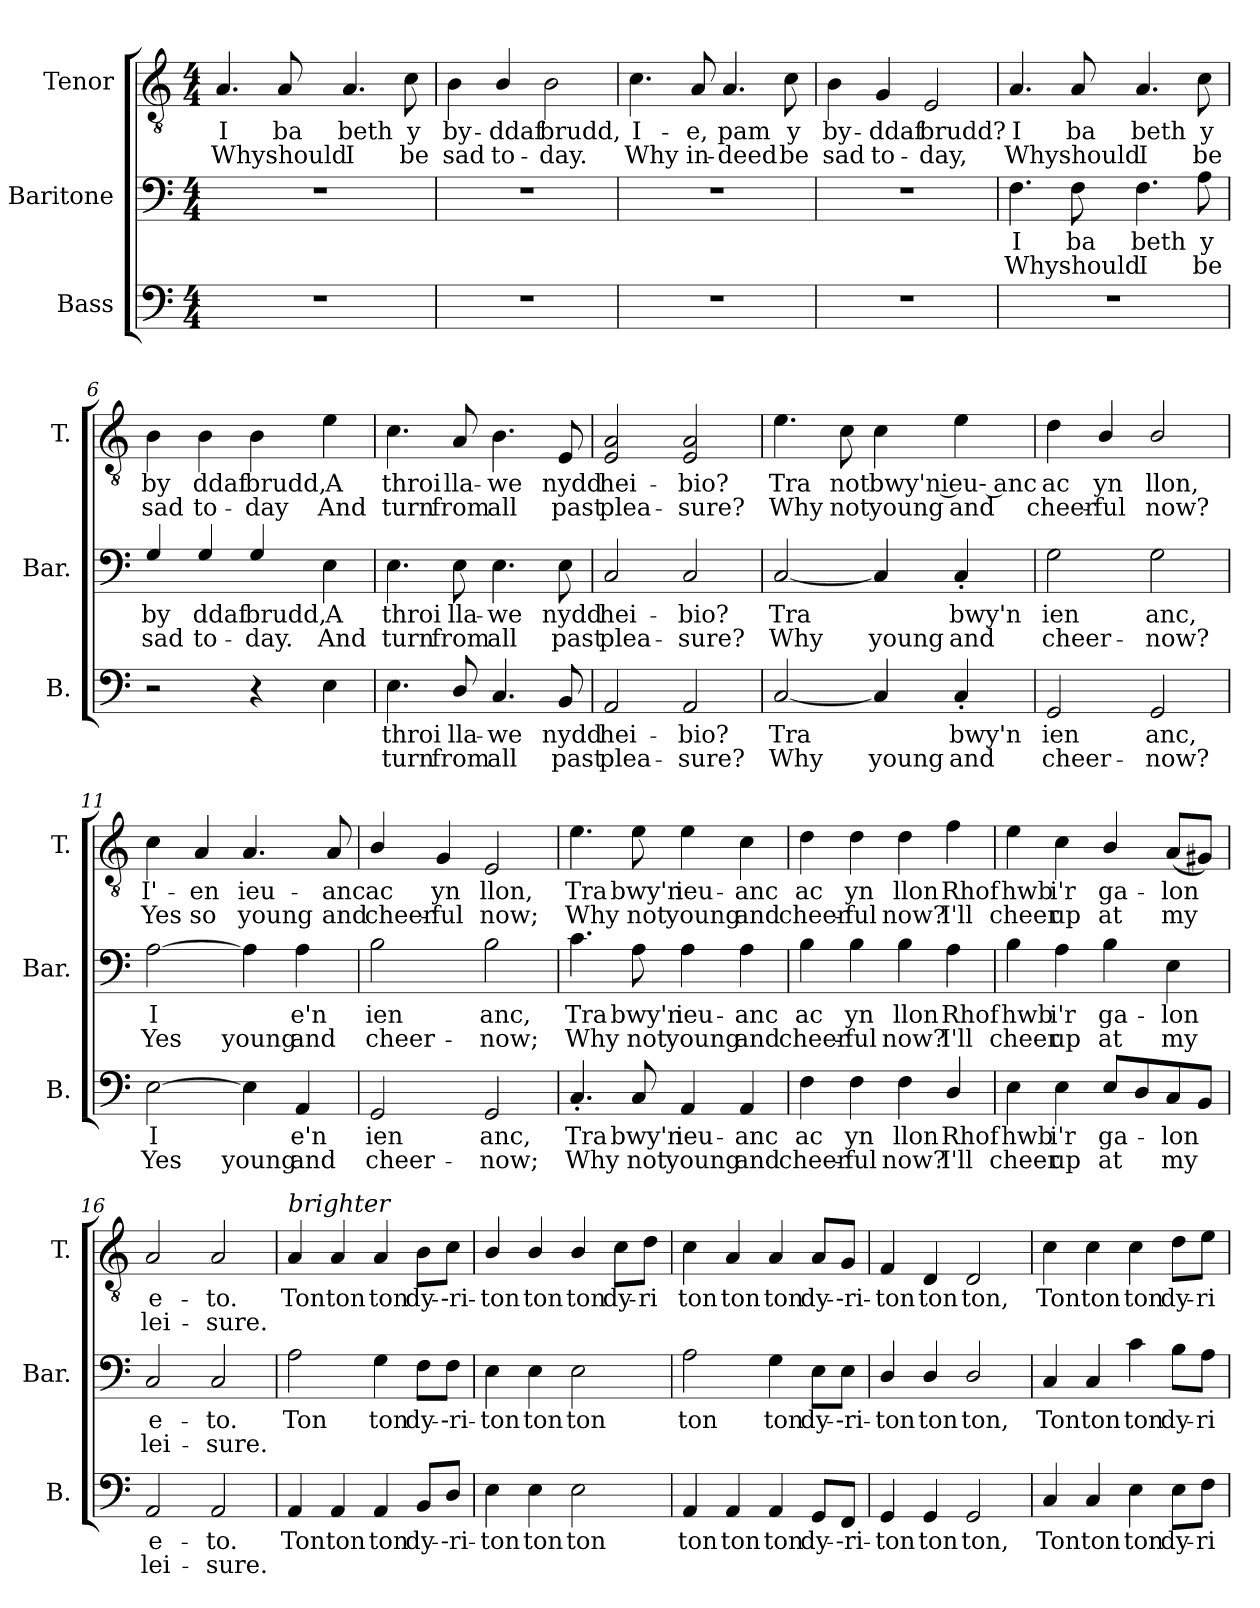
**kern	**text	**text	**kern	**text	**text	**kern	**text	**text
*part3	*part3	*part3	*part2	*part2	*part2	*part1	*part1	*part1
*staff3	*staff3	*staff3	*staff2	*staff2	*staff2	*staff1	*staff1	*staff1
*I"Bass	*	*	*I"Baritone	*	*	*I"Tenor	*	*
*I'B.	*	*	*I'Bar.	*	*	*I'T.	*	*
*clefF4	*	*	*clefF4	*	*	*clefGv2	*	*
*	*	*	*	*	*	*ITrd7c12	*	*
*k[]	*	*	*k[]	*	*	*k[]	*	*
*M4/4	*	*	*M4/4	*	*	*M4/4	*	*
*MM160	*	*	*MM160	*	*	*MM160	*	*
=1	=1	=1	=1	=1	=1	=1	=1	=1
!	!	!	!	!	!	!	!LO:LY:b	!LO:LY:b
1r	.	.	1r	.	.	4.AA/	I	Why
!	!	!	!	!	!	!	!LO:LY:b	!LO:LY:b
.	.	.	.	.	.	8AA/	ba	should
!	!	!	!	!	!	!	!LO:LY:b	!LO:LY:b
.	.	.	.	.	.	4.AA/	beth	I
!	!	!	!	!	!	!	!LO:LY:b	!LO:LY:b
.	.	.	.	.	.	8C\	y	be
=2	=2	=2	=2	=2	=2	=2	=2	=2
!	!	!	!	!	!	!	!LO:LY:b	!LO:LY:b
1r	.	.	1r	.	.	4BB\	by-	sad
!	!	!	!	!	!	!	!LO:LY:b	!LO:LY:b
.	.	.	.	.	.	4BB/	ddaf	to-
!	!	!	!	!	!	!	!LO:LY:b	!LO:LY:b
.	.	.	.	.	.	2BB\	brudd,	-day.
=3	=3	=3	=3	=3	=3	=3	=3	=3
!	!	!	!	!	!	!	!LO:LY:b	!LO:LY:b
1r	.	.	1r	.	.	4.C\	-I-	Why
!	!	!	!	!	!	!	!LO:LY:b	!LO:LY:b
.	.	.	.	.	.	8AA/	e,	in-
!	!	!	!	!	!	!	!LO:LY:b	!LO:LY:b
.	.	.	.	.	.	4.AA/	pam	-deed
!	!	!	!	!	!	!	!LO:LY:b	!LO:LY:b
.	.	.	.	.	.	8C\	y	be
=4	=4	=4	=4	=4	=4	=4	=4	=4
!	!	!	!	!	!	!	!LO:LY:b	!LO:LY:b
1r	.	.	1r	.	.	4BB\	by-	sad
!	!	!	!	!	!	!	!LO:LY:b	!LO:LY:b
.	.	.	.	.	.	4GG/	ddaf	to-
!	!	!	!	!	!	!	!LO:LY:b	!LO:LY:b
.	.	.	.	.	.	2EE/	brudd?	-day,
=5	=5	=5	=5	=5	=5	=5	=5	=5
!	!	!	!	!LO:LY:b	!LO:LY:b	!	!LO:LY:b	!LO:LY:b
1r	.	.	4.F\	I	Why	4.AA/	I	Why
!	!	!	!	!LO:LY:b	!LO:LY:b	!	!LO:LY:b	!LO:LY:b
.	.	.	8F\	ba	should	8AA/	ba	should
!	!	!	!	!LO:LY:b	!LO:LY:b	!	!LO:LY:b	!LO:LY:b
.	.	.	4.F\	beth	I	4.AA/	beth	I
!	!	!	!	!LO:LY:b	!LO:LY:b	!	!LO:LY:b	!LO:LY:b
.	.	.	8A\	y	be	8C\	y	be
=6	=6	=6	=6	=6	=6	=6	=6	=6
!	!	!	!	!LO:LY:b	!LO:LY:b	!	!LO:LY:b	!LO:LY:b
2r	.	.	4G/	by	sad	4BB\	by	sad
!	!	!	!	!LO:LY:b	!LO:LY:b	!	!LO:LY:b	!LO:LY:b
.	.	.	4G/	ddaf	to-	4BB\	ddaf	to-
!	!	!	!	!LO:LY:b	!LO:LY:b	!	!LO:LY:b	!LO:LY:b
4r	.	.	4G/	brudd,	-day.	4BB\	brudd,	-day
!	!	!	!	!LO:LY:b	!LO:LY:b	!	!LO:LY:b	!LO:LY:b
4E\	.	.	4E\	A	And	4E\	A	And
=7	=7	=7	=7	=7	=7	=7	=7	=7
!	!LO:LY:b	!LO:LY:b	!	!LO:LY:b	!LO:LY:b	!	!LO:LY:b	!LO:LY:b
4.E\	throi	turn	4.E\	throi	turn	4.C\	throi	turn
!	!LO:LY:b	!LO:LY:b	!	!LO:LY:b	!LO:LY:b	!	!LO:LY:b	!LO:LY:b
8D/	lla-	from	8E\	lla-	from	8AA/	lla-	from
!	!LO:LY:b	!LO:LY:b	!	!LO:LY:b	!LO:LY:b	!	!LO:LY:b	!LO:LY:b
4.C/	we	all	4.E\	we	all	4.BB\	we	all
!	!LO:LY:b	!LO:LY:b	!	!LO:LY:b	!LO:LY:b	!	!LO:LY:b	!LO:LY:b
8BB/	nydd	past	8E\	nydd	past	8EE/	nydd	past
=8	=8	=8	=8	=8	=8	=8	=8	=8
!	!LO:LY:b	!LO:LY:b	!	!LO:LY:b	!LO:LY:b	!	!LO:LY:b	!LO:LY:b
2AA/	hei-	plea-	2C/	hei-	plea-	2EE/ 2AA/	hei-	plea-
!	!LO:LY:b	!LO:LY:b	!	!LO:LY:b	!LO:LY:b	!	!LO:LY:b	!LO:LY:b
2AA/	bio?	-sure?	2C/	bio?	-sure?	2EE/ 2AA/	bio?	-sure?
!!LO:LB:g=z
=9	=9	=9	=9	=9	=9	=9	=9	=9
!	!LO:LY:b	!LO:LY:b	!	!LO:LY:b	!LO:LY:b	!	!LO:LY:b	!LO:LY:b
[2C/	Tra	Why	[2C/	Tra	Why	4.E\	Tra	Why
!	!	!	!	!	!	!	!LO:LY:b	!LO:LY:b
.	.	.	.	.	.	8C\	not	not
!	!	!LO:LY:b	!	!	!LO:LY:b	!	!LO:LY:b	!LO:LY:b
4C/]	.	young	4C/]	.	young	4C\	bwy'n ieu- anc	young
!	!LO:LY:b	!LO:LY:b	!	!LO:LY:b	!LO:LY:b	!	!	!LO:LY:b
4C'/	bwy'n	and	4C'/	bwy'n	and	4E\	.	and
=10	=10	=10	=10	=10	=10	=10	=10	=10
!	!LO:LY:b	!LO:LY:b	!	!LO:LY:b	!LO:LY:b	!	!LO:LY:b	!LO:LY:b
2GG/	ien	cheer-	2G\	ien	cheer-	4D\	ac	cheer-
!	!	!	!	!	!	!	!LO:LY:b	!LO:LY:b
.	.	.	.	.	.	4BB/	yn	-ful
!	!LO:LY:b	!LO:LY:b	!	!LO:LY:b	!LO:LY:b	!	!LO:LY:b	!LO:LY:b
2GG/	anc,	now?	2G\	anc,	now?	2BB/	llon,	now?
=11	=11	=11	=11	=11	=11	=11	=11	=11
!	!LO:LY:b	!LO:LY:b	!	!LO:LY:b	!LO:LY:b	!	!LO:LY:b	!LO:LY:b
[2E\	I	Yes	[2A\	I	Yes	4C\	I'-	Yes
!	!	!	!	!	!	!	!LO:LY:b	!LO:LY:b
.	.	.	.	.	.	4AA/	-en	so
!	!	!LO:LY:b	!	!	!LO:LY:b	!	!LO:LY:b	!LO:LY:b
4E\]	.	young	4A\]	.	young	4.AA/	ieu-	young
!	!LO:LY:b	!LO:LY:b	!	!LO:LY:b	!LO:LY:b	!	!	!
4AA/	e'n	and	4A\	e'n	and	.	.	.
!	!	!	!	!	!	!	!LO:LY:b	!LO:LY:b
.	.	.	.	.	.	8AA/	-anc	and
=12	=12	=12	=12	=12	=12	=12	=12	=12
!	!LO:LY:b	!LO:LY:b	!	!LO:LY:b	!LO:LY:b	!	!LO:LY:b	!LO:LY:b
2GG/	ien	cheer-	2B\	ien	cheer-	4BB/	ac	cheer-
!	!	!	!	!	!	!	!LO:LY:b	!LO:LY:b
.	.	.	.	.	.	4GG/	yn	-ful
!	!LO:LY:b	!LO:LY:b	!	!LO:LY:b	!LO:LY:b	!	!LO:LY:b	!LO:LY:b
2GG/	anc,	now;	2B\	anc,	now;	2EE/	llon,	now;
=13	=13	=13	=13	=13	=13	=13	=13	=13
!	!LO:LY:b	!LO:LY:b	!	!LO:LY:b	!LO:LY:b	!	!LO:LY:b	!LO:LY:b
4.C'/	Tra	Why	4.c\	Tra	Why	4.E\	Tra	Why
!	!LO:LY:b	!LO:LY:b	!	!LO:LY:b	!LO:LY:b	!	!LO:LY:b	!LO:LY:b
8C/	bwy'n	not	8A\	bwy'n	not	8E\	bwy'n	not
!	!LO:LY:b	!LO:LY:b	!	!LO:LY:b	!LO:LY:b	!	!LO:LY:b	!LO:LY:b
4AA/	ieu-	young	4A\	ieu-	young	4E\	ieu-	young
!	!LO:LY:b	!LO:LY:b	!	!LO:LY:b	!LO:LY:b	!	!LO:LY:b	!LO:LY:b
4AA/	anc	and	4A\	anc	and	4C\	anc	and
=14	=14	=14	=14	=14	=14	=14	=14	=14
!	!LO:LY:b	!LO:LY:b	!	!LO:LY:b	!LO:LY:b	!	!LO:LY:b	!LO:LY:b
4F\	ac	cheer-	4B\	ac	cheer-	4D\	ac	cheer-
!	!LO:LY:b	!LO:LY:b	!	!LO:LY:b	!LO:LY:b	!	!LO:LY:b	!LO:LY:b
4F\	yn	-ful	4B\	yn	-ful	4D\	yn	-ful
!	!LO:LY:b	!LO:LY:b	!	!LO:LY:b	!LO:LY:b	!	!LO:LY:b	!LO:LY:b
4F\	llon	now?	4B\	llon	now?	4D\	llon	now?
!	!LO:LY:b	!LO:LY:b	!	!LO:LY:b	!LO:LY:b	!	!LO:LY:b	!LO:LY:b
4D/	Rhof	I'll	4A\	Rhof	I'll	4F\	Rhof	I'll
=15	=15	=15	=15	=15	=15	=15	=15	=15
!	!LO:LY:b	!LO:LY:b	!	!LO:LY:b	!LO:LY:b	!	!LO:LY:b	!LO:LY:b
4E\	hwb	cheer	4B\	hwb	cheer	4E\	hwb	cheer
!	!LO:LY:b	!LO:LY:b	!	!LO:LY:b	!LO:LY:b	!	!LO:LY:b	!LO:LY:b
4E\	i'r	up	4A\	i'r	up	4C\	i'r	up
!	!LO:LY:b	!LO:LY:b	!	!LO:LY:b	!LO:LY:b	!	!LO:LY:b	!LO:LY:b
8E/L	ga-	at	4B\	ga-	at	4BB/	ga-	at
8D/	.	.	.	.	.	.	.	.
!	!LO:LY:b	!LO:LY:b	!	!LO:LY:b	!LO:LY:b	!	!LO:LY:b	!LO:LY:b
8C/	lon	my	4E\	lon	my	(8AA/L	lon	my
8BB/J	.	.	.	.	.	8GG#X/J)	.	.
=16	=16	=16	=16	=16	=16	=16	=16	=16
!	!LO:LY:b	!LO:LY:b	!	!LO:LY:b	!LO:LY:b	!	!LO:LY:b	!LO:LY:b
2AA/	e--	lei-	2C/	e--	lei-	2AA/	e--	lei-
!	!LO:LY:b	!LO:LY:b	!	!LO:LY:b	!LO:LY:b	!	!LO:LY:b	!LO:LY:b
2AA/	to.	-sure.	2C/	to.	-sure.	2AA/	to.	-sure.
!!LO:LB:g=z
=17	=17	=17	=17	=17	=17	=17	=17	=17
!	!	!	!	!	!	!LO:TX:a:i:t=brighter	!	!
!	!LO:LY:b	!	!	!LO:LY:b	!	!	!LO:LY:b	!
4AA/	Ton	.	2A\	Ton	.	4AA/	Ton	.
!	!LO:LY:b	!	!	!	!	!	!LO:LY:b	!
4AA/	ton	.	.	.	.	4AA/	ton	.
!	!LO:LY:b	!	!	!LO:LY:b	!	!	!LO:LY:b	!
4AA/	ton	.	4G\	ton	.	4AA/	ton	.
!	!LO:LY:b	!	!	!LO:LY:b	!	!	!LO:LY:b	!
8BB/L	dy-	.	8F\L	dy-	.	8BB\L	dy-	.
!	!LO:LY:b	!	!	!LO:LY:b	!	!	!LO:LY:b	!
8D/J	--ri-	.	8F\J	--ri-	.	8C\J	--ri-	.
=18	=18	=18	=18	=18	=18	=18	=18	=18
!	!LO:LY:b	!	!	!LO:LY:b	!	!	!LO:LY:b	!
4E\	ton	.	4E\	ton	.	4BB/	ton	.
!	!LO:LY:b	!	!	!LO:LY:b	!	!	!LO:LY:b	!
4E\	ton	.	4E\	ton	.	4BB/	ton	.
!	!LO:LY:b	!	!	!LO:LY:b	!	!	!LO:LY:b	!
2E\	ton	.	2E\	ton	.	4BB/	ton	.
!	!	!	!	!	!	!	!LO:LY:b	!
.	.	.	.	.	.	8C\L	dy-	.
!	!	!	!	!	!	!	!LO:LY:b	!
.	.	.	.	.	.	8D\J	ri	.
=19	=19	=19	=19	=19	=19	=19	=19	=19
!	!LO:LY:b	!	!	!LO:LY:b	!	!	!LO:LY:b	!
4AA/	ton	.	2A\	ton	.	4C\	ton	.
!	!LO:LY:b	!	!	!	!	!	!LO:LY:b	!
4AA/	ton	.	.	.	.	4AA/	ton	.
!	!LO:LY:b	!	!	!LO:LY:b	!	!	!LO:LY:b	!
4AA/	ton	.	4G\	ton	.	4AA/	ton	.
!	!LO:LY:b	!	!	!LO:LY:b	!	!	!LO:LY:b	!
8GG/L	dy-	.	8E\L	dy-	.	8AA/L	dy-	.
!	!LO:LY:b	!	!	!LO:LY:b	!	!	!LO:LY:b	!
8FF/J	--ri-	.	8E\J	--ri-	.	8GG/J	--ri-	.
=20	=20	=20	=20	=20	=20	=20	=20	=20
!	!LO:LY:b	!	!	!LO:LY:b	!	!	!LO:LY:b	!
4GG/	ton	.	4D/	ton	.	4FF/	ton	.
!	!LO:LY:b	!	!	!LO:LY:b	!	!	!LO:LY:b	!
4GG/	ton	.	4D/	ton	.	4DD/	ton	.
!	!LO:LY:b	!	!	!LO:LY:b	!	!	!LO:LY:b	!
2GG/	ton,	.	2D/	ton,	.	2DD/	ton,	.
=21	=21	=21	=21	=21	=21	=21	=21	=21
!	!LO:LY:b	!	!	!LO:LY:b	!	!	!LO:LY:b	!
4C/	Ton	.	4C/	Ton	.	4C\	Ton	.
!	!LO:LY:b	!	!	!LO:LY:b	!	!	!LO:LY:b	!
4C/	ton	.	4C/	ton	.	4C\	ton	.
!	!LO:LY:b	!	!	!LO:LY:b	!	!	!LO:LY:b	!
4E\	ton	.	4c\	ton	.	4C\	ton	.
!	!LO:LY:b	!	!	!LO:LY:b	!	!	!LO:LY:b	!
8E\L	dy-	.	8B\L	dy-	.	8D\L	dy-	.
!	!LO:LY:b	!	!	!LO:LY:b	!	!	!LO:LY:b	!
8F\J	-ri	.	8A\J	-ri	.	8E\J	-ri	.
=	=	=	=	=	=	=	=	=
*-	*-	*-	*-	*-	*-	*-	*-	*-
